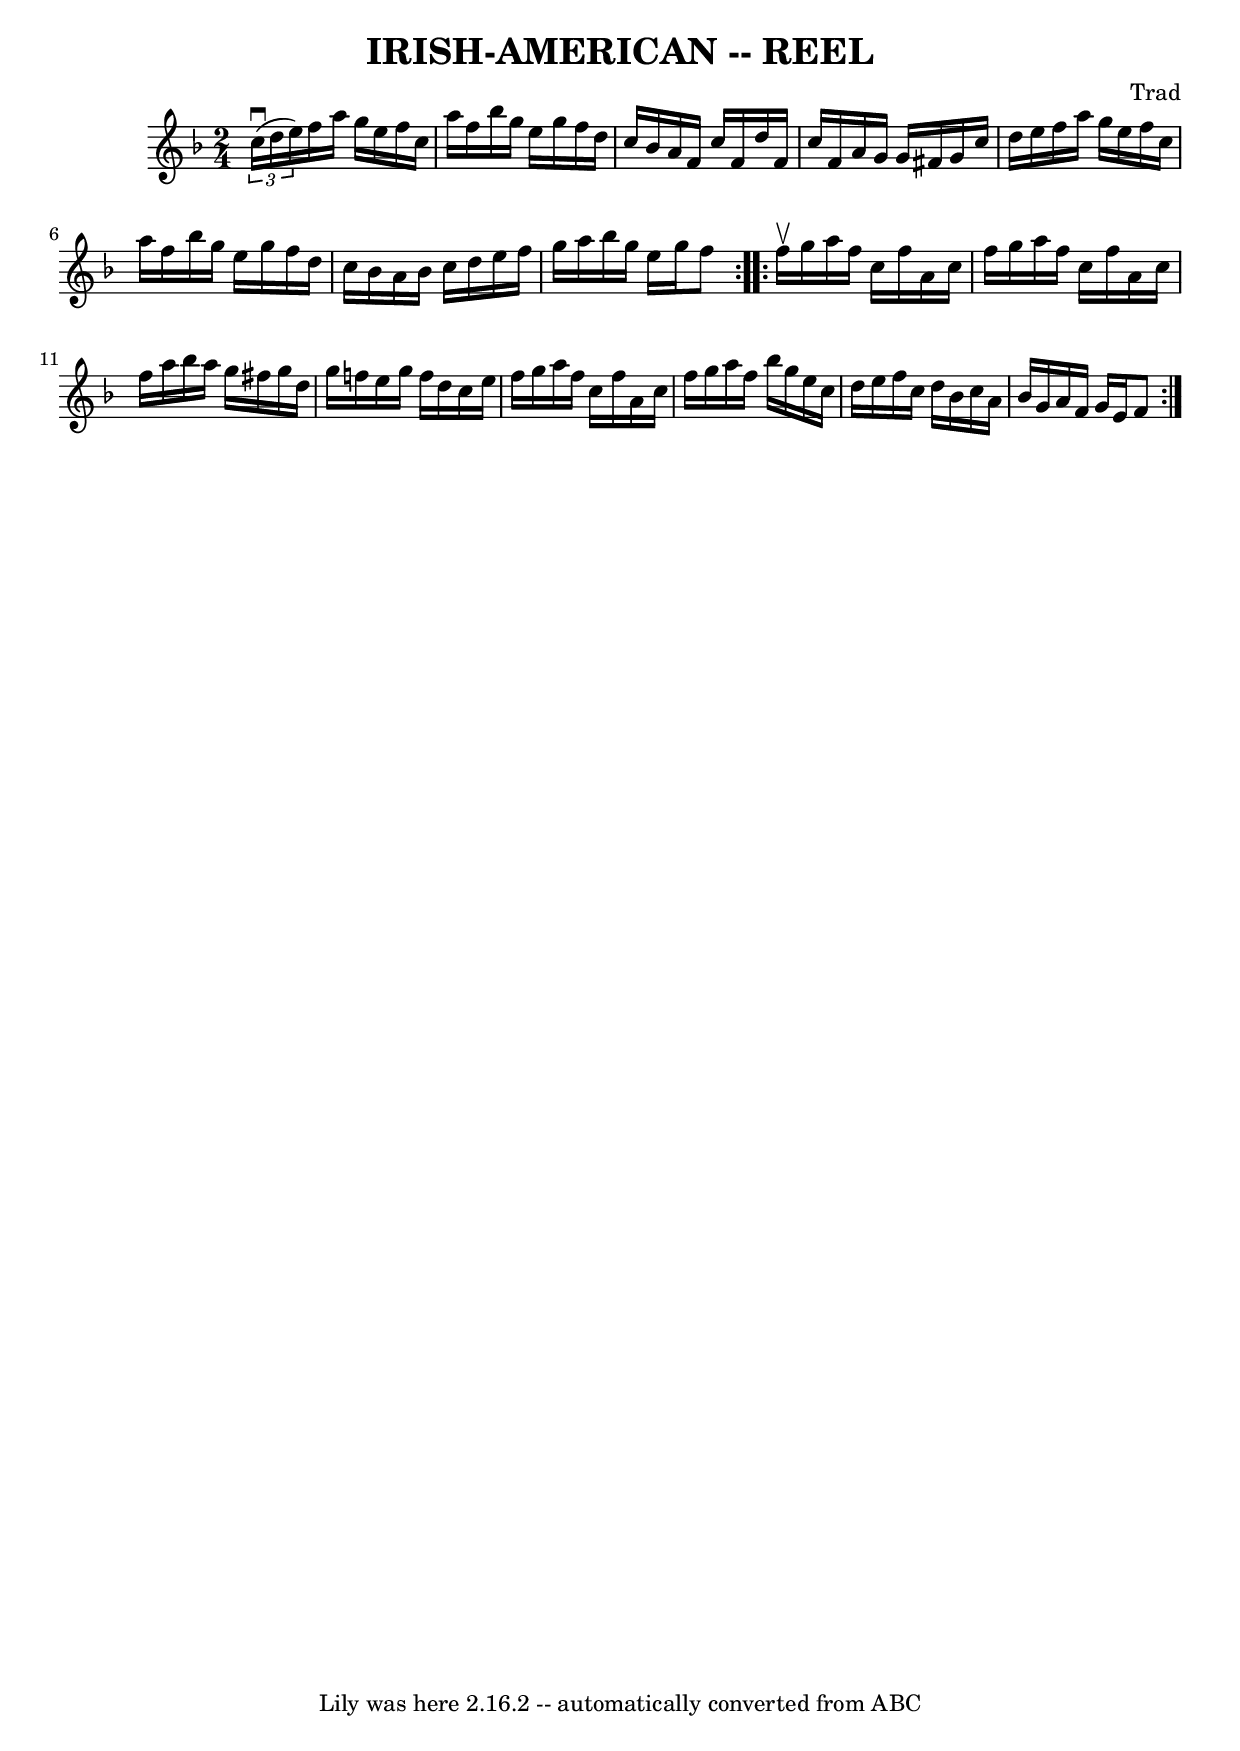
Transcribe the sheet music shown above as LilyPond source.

\version "2.16.2"
\include "Mammoth.ily"
\header {
  %% book = "Cole's 1000 Fiddle Tunes"
 composer = "Trad"
 crossRefNumber = "1"
 footnotes = ""
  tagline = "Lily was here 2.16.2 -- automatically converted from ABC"
  title = "IRISH-AMERICAN -- REEL"

}
voicedefault =  {



  \repeat volta 2 {

    \time 2/4 
    \key f \major
    \times 2/3 { c''16 (^\downbow d''16 e''16) 
 	       }        |
 f''16 a''16 g''16 e''16 f''16 c''16 a''16 f''16     |
 bf''16 g''16 e''16 g''16 f''16 d''16 c''16 bf'16     |
 a'16 f'16 c''16 f'16 d''16 f'16 c''16 f'16     |
 a'16 g'16 g'16 fs'16 g'16 c''16 d''16 e''16    |  |
 f''16 a''16 g''16 e''16 f''16 c''16 a''16 f''16     |
 bf''16 g''16 e''16 g''16 f''16 d''16 c''16 bf'16     |
 a'16 bf'16 c''16 d''16 e''16 f''16 g''16 a''16     |
 bf''16    
 g''16 e''16 g''16 f''8    
  }     
  \repeat volta 2 {
 f''16^\upbow g''16         |
 a''16 f''16 c''16 f''16 a'16 c''16 f''16 g''16     |
 a''16 f''16 c''16 f''16 a'16 c''16 f''16 a''16     |
 bf''16 a''16 g''16 fs''16 g''16 d''16 g''16 f''!16     |
 e''16 g''16 f''16 d''16 c''16 e''16 f''16 g''16    |  |
 a''16 f''16 c''16 f''16 a'16 c''16 f''16 g''16     |
 a''16 f''16 bf''16 g''16 e''16 c''16 d''16 e''16     |
 f''16 c''16 d''16 bf'16 c''16 a'16 bf'16 g'16     |
 a'16  
 f'16 g'16 e'16 f'8    
  }   

}

\score{
  <<

    \context Staff="default"
    {
      \voicedefault 
      
    }

  >>
  \layout {
    
  }
  \midi {
  }

}
